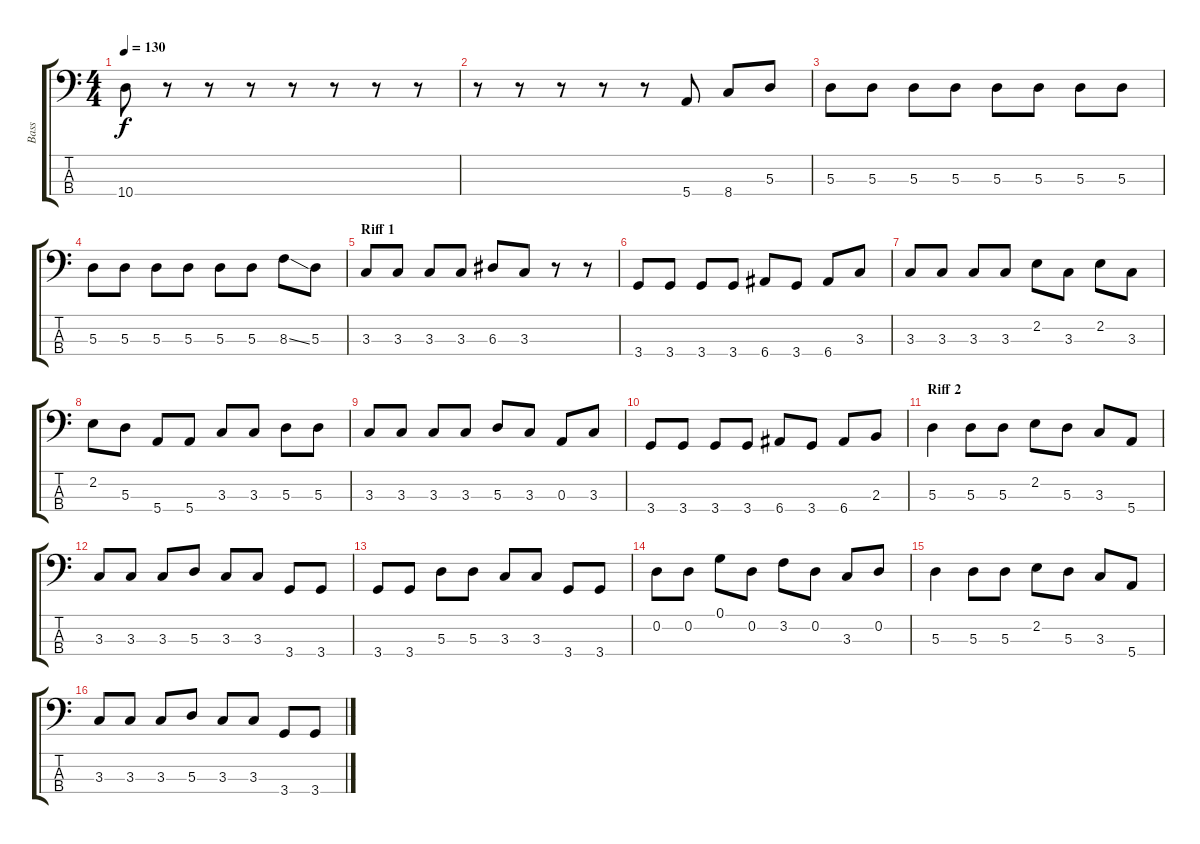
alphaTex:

\track ("Bass" "Bass") {instrument electricbassfinger}
\staff {score tabs}
\tuning (G2 D2 A1 E1) {hide}
\ts (4 4)
\tempo 130
\clef f4
\ks c
10.4.8{dy f} r.8 r.8 r.8 r.8 r.8 r.8 r.8 |
r.8 r.8 r.8 r.8 r.8 5.4.8 8.4.8 5.3.8 |
5.3.8 5.3.8 5.3.8 5.3.8 5.3.8 5.3.8 5.3.8 5.3.8 |
5.3.8 5.3.8 5.3.8 5.3.8 5.3.8 5.3.8 8.3{ss}.8 5.3.8 |
\section ("" "Riff 1")
3.3.8 3.3.8 3.3.8 3.3.8 6.3.8 3.3.8 r.8 r.8 |
3.4.8 3.4.8 3.4.8 3.4.8 6.4.8 3.4.8 6.4.8 3.3.8 |
3.3.8 3.3.8 3.3.8 3.3.8 2.2.8 3.3.8 2.2.8 3.3.8 |
2.2.8 5.3.8 5.4.8 5.4.8 3.3.8 3.3.8 5.3.8 5.3.8 |
3.3.8 3.3.8 3.3.8 3.3.8 5.3.8 3.3.8 0.3.8 3.3.8 |
3.4.8 3.4.8 3.4.8 3.4.8 6.4.8 3.4.8 6.4.8 2.3.8 |
\section ("" "Riff 2")
5.3.4 5.3.8 5.3.8 2.2.8 5.3.8 3.3.8 5.4.8 |
3.3.8 3.3.8 3.3.8 5.3.8 3.3.8 3.3.8 3.4.8 3.4.8 |
3.4.8 3.4.8 5.3.8 5.3.8 3.3.8 3.3.8 3.4.8 3.4.8 |
0.2.8 0.2.8 0.1.8 0.2.8 3.2.8 0.2.8 3.3.8 0.2.8 |
5.3.4 5.3.8 5.3.8 2.2.8 5.3.8 3.3.8 5.4.8 |
3.3.8 3.3.8 3.3.8 5.3.8 3.3.8 3.3.8 3.4.8 3.4.8
